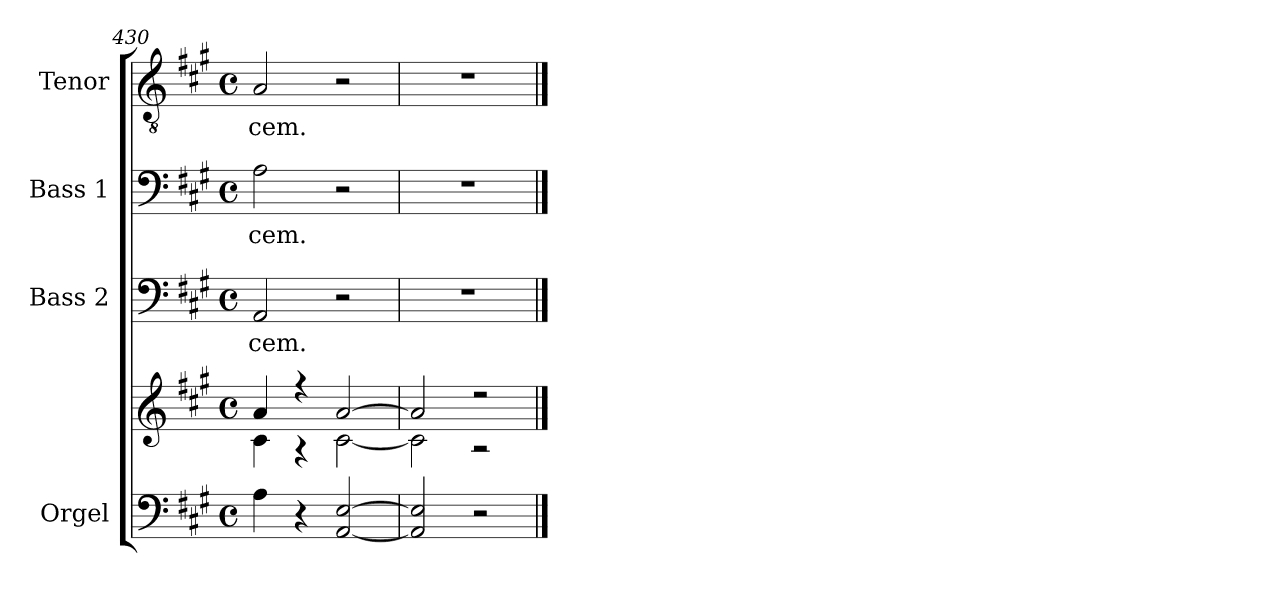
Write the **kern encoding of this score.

**kern	**kern	**kern	**text	**kern	**text	**kern	**text
*part4	*part4	*part3	*part3	*part2	*part2	*part1	*part1
*staff5	*staff4	*staff3	*staff3	*staff2	*staff2	*staff1	*staff1
*I"Orgel	*	*I"Bass 2	*	*I"Bass 1	*	*I"Tenor	*
*I'Org.	*	*I'B2.	*	*I'B1.	*	*I'T.	*
*clefF4	*clefG2	*clefF4	*	*clefF4	*	*clefGv2	*
*k[f#c#g#]	*k[f#c#g#]	*k[f#c#g#]	*	*k[f#c#g#]	*	*k[f#c#g#]	*
*A:	*A:	*A:	*	*A:	*	*A:	*
*M4/4	*M4/4	*M4/4	*	*M4/4	*	*M4/4	*
*met(c)	*met(c)	*met(c)	*	*met(c)	*	*met(c)	*
=430	=430	=430	=430	=430	=430	=430	=430
*	*^	*	*	*	*	*	*
!	!	!	!	!LO:LY:b	!	!LO:LY:b	!	!LO:LY:b
4A\	4a/	4c#\	2AA/	-cem.	2A\	-cem.	2A/	-cem.
4r	4r	4r	.	.	.	.	.	.
[2AA/ [2E/	[>2a/	[<2c#\	2r	.	2r	.	2r	.
=431	=431	=431	=431	=431	=431	=431	=431	=431
2AA/] 2E/]	2a/]	2c#\]	1r	.	1r	.	1r	.
2r	2r	2r	.	.	.	.	.	.
*	*v	*v	*	*	*	*	*	*
==	==	==	==	==	==	==	==
*-	*-	*-	*-	*-	*-	*-	*-
